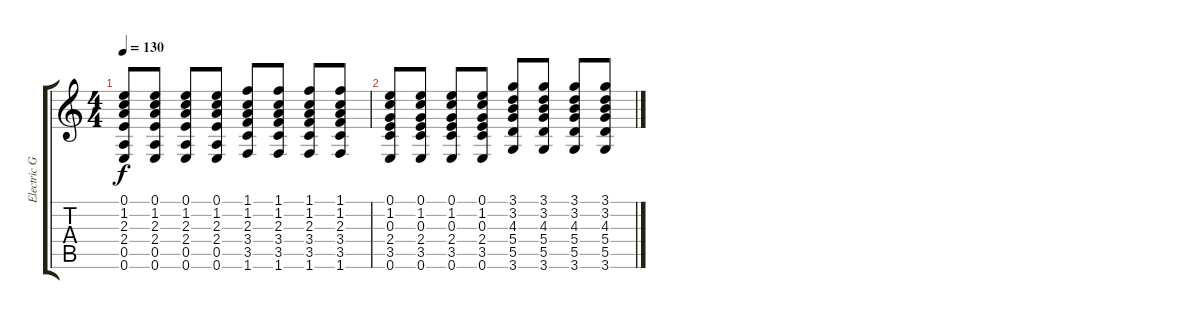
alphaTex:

\track ("Electric Guitar" "Electric G") {instrument electricguitarclean}
\staff {score tabs}
\tuning (E4 B3 G3 D3 A2 E2) {hide}
\ts (4 4)
\tempo 130
\clef g2
\ks c
(0.1 1.2 2.3 2.4 0.5 0.6).8{dy f} (0.1 1.2 2.3 2.4 0.5 0.6).8 (0.1 1.2 2.3 2.4 0.5 0.6).8 (0.1 1.2 2.3 2.4 0.5 0.6).8 (1.1 1.2 2.3 3.4 3.5 1.6).8 (1.1 1.2 2.3 3.4 3.5 1.6).8 (1.1 1.2 2.3 3.4 3.5 1.6).8 (1.1 1.2 2.3 3.4 3.5 1.6).8 |
(0.1 1.2 0.3 2.4 3.5 0.6).8 (0.1 1.2 0.3 2.4 3.5 0.6).8 (0.1 1.2 0.3 2.4 3.5 0.6).8 (0.1 1.2 0.3 2.4 3.5 0.6).8 (3.1 3.2 4.3 5.4 5.5 3.6).8 (3.1 3.2 4.3 5.4 5.5 3.6).8 (3.1 3.2 4.3 5.4 5.5 3.6).8 (3.1 3.2 4.3 5.4 5.5 3.6).8
